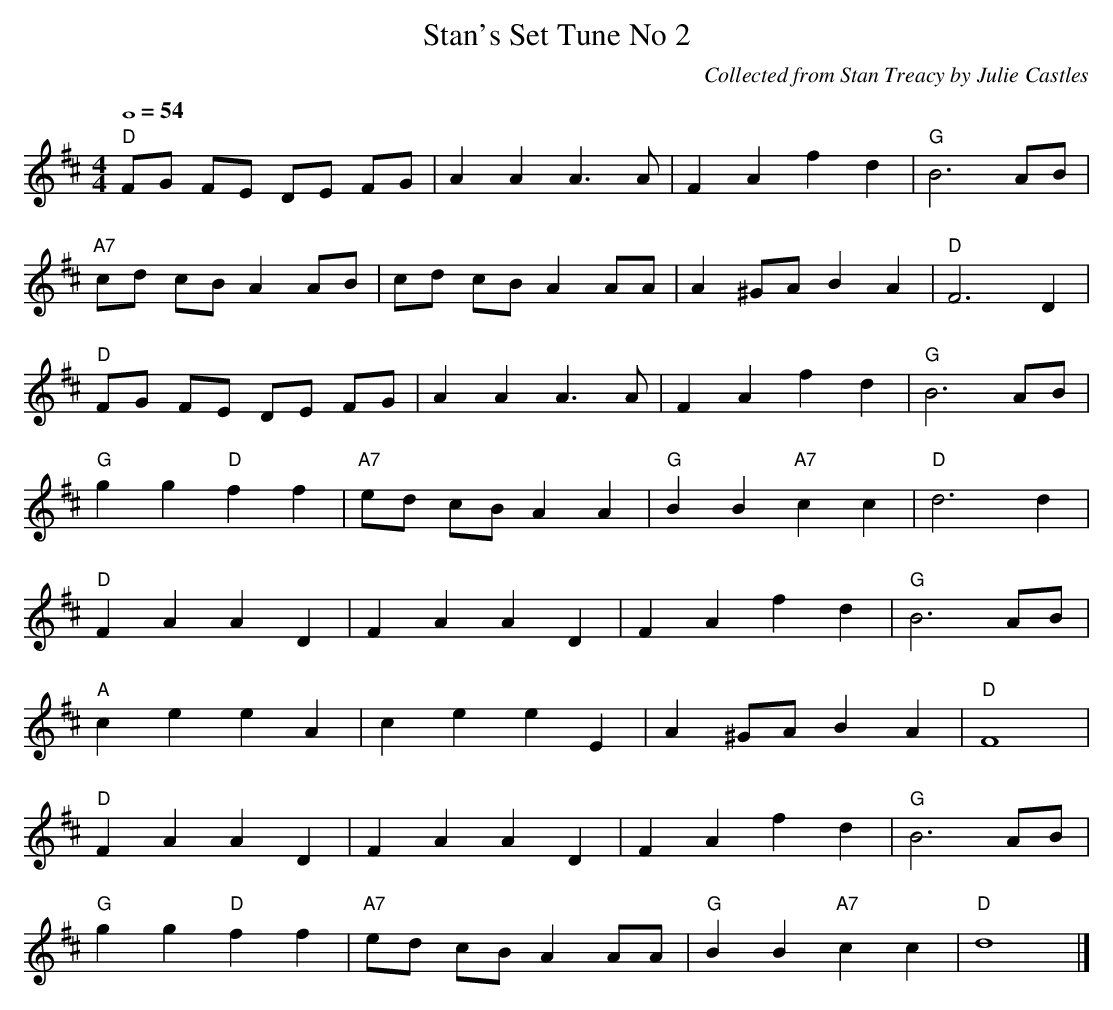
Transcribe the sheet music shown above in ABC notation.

X:1
T:Stan's Set Tune No 2
M:4/4
L:1/8
Q:4/4=54
C:Collected from Stan Treacy by Julie Castles
K:D
"D"FG FE DE FG|A2A2A3A|F2A2f2d2|"G"B6AB|
"A7"cd cB A2AB|cd cBA2AA|A2^GAB2A2|"D"F6D2|
"D"FG FE DE FG|A2A2A3A|F2A2f2d2|"G"B6AB|
"G"g2g2 "D"f2f2|"A7"ed cBA2A2|"G"B2B2"A7"c2c2|"D"d6d2|
"D"F2A2A2D2|F2A2A2D2|F2A2f2d2|"G"B6AB|
"A"c2e2e2A2|c2e2e2E2|A2^GAB2A2|"D"F8|
"D"F2A2A2D2|F2A2A2D2|F2A2f2d2|"G"B6AB|
"G"g2g2"D"f2f2|"A7"ed cBA2AA|"G"B2B2"A7"c2c2|"D"d8|]
